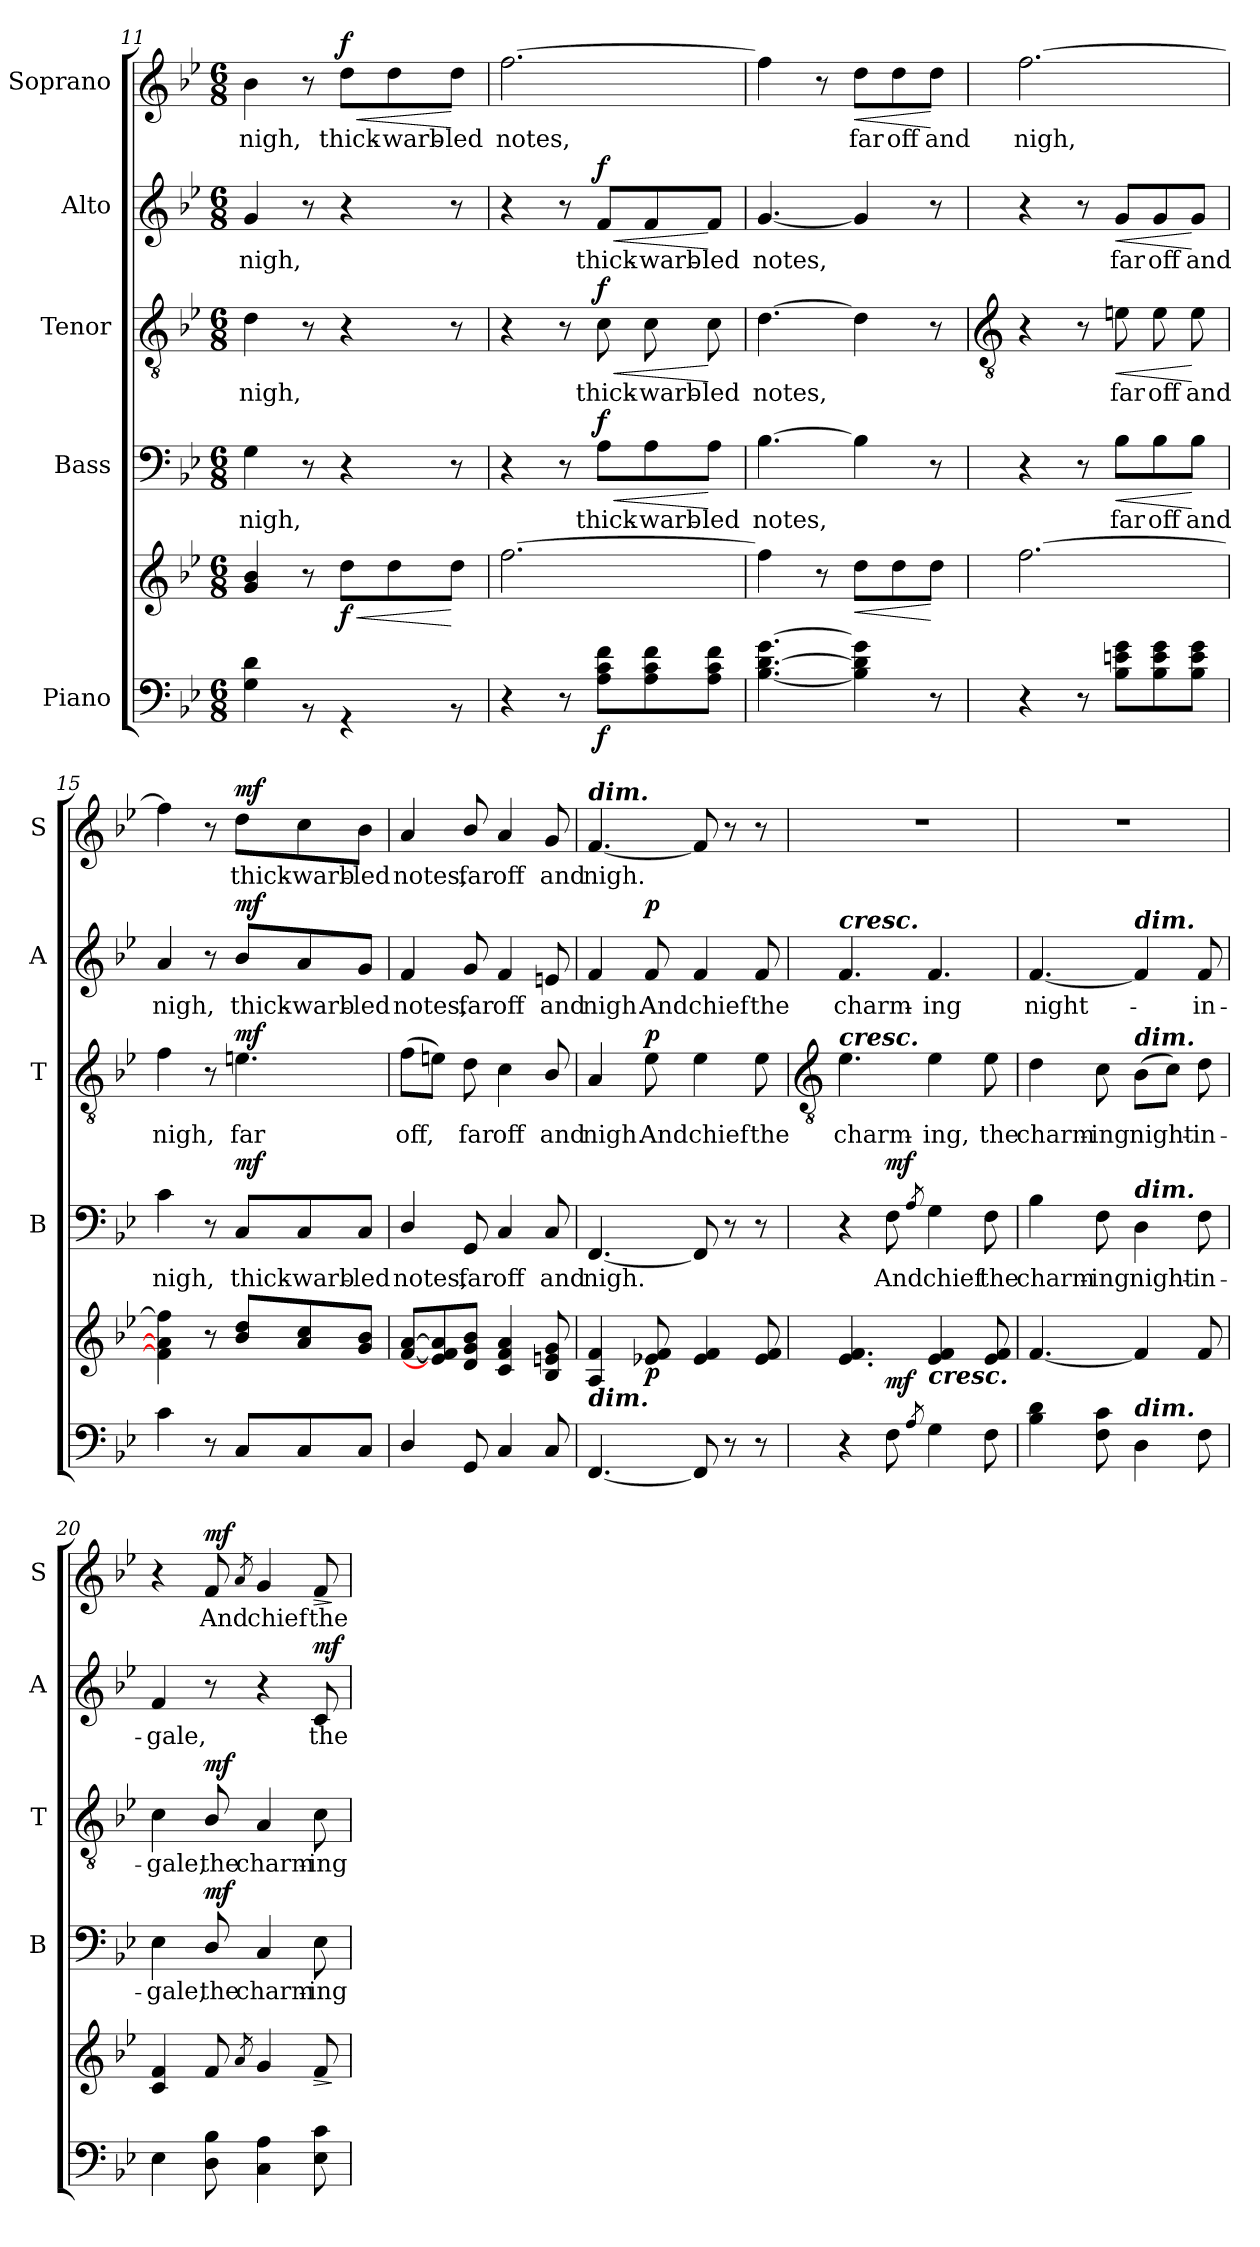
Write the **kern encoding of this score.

**kern	**kern	**dynam	**kern	**text	**dynam	**kern	**text	**dynam	**kern	**text	**dynam	**kern	**text	**dynam
*part5	*part5	*part5	*part4	*part4	*part4	*part3	*part3	*part3	*part2	*part2	*part2	*part1	*part1	*part1
*staff6	*staff5	*staff5/6	*staff4	*staff4	*staff4	*staff3	*staff3	*staff3	*staff2	*staff2	*staff2	*staff1	*staff1	*staff1
*I"Piano	*	*	*I"Bass	*	*	*I"Tenor	*	*	*I"Alto	*	*	*I"Soprano	*	*
*	*	*	*I'B	*	*	*I'T	*	*	*I'A	*	*	*I'S	*	*
*clefF4	*clefG2	*	*clefF4	*	*	*clefGv2	*	*	*clefG2	*	*	*clefG2	*	*
*k[b-e-]	*k[b-e-]	*	*k[b-e-]	*	*	*k[b-e-]	*	*	*k[b-e-]	*	*	*k[b-e-]	*	*
*B-:	*B-:	*	*B-:	*	*	*B-:	*	*	*B-:	*	*	*B-:	*	*
*M6/8	*M6/8	*	*M6/8	*	*	*M6/8	*	*	*M6/8	*	*	*M6/8	*	*
=11	=11	=11	=11	=11	=11	=11	=11	=11	=11	=11	=11	=11	=11	=11
*^	*	*	*	*	*	*	*	*	*	*	*	*	*	*
!	!	!	!	!	!LO:LY:b	!	!	!LO:LY:b	!	!	!LO:LY:b	!	!	!LO:LY:b	!
2.ryy	4G 4d	4g 4b-	.	4G	nigh,	.	4d	nigh,	.	4g	nigh,	.	4b-	nigh,	.
.	8r	8r	.	8r	.	.	8r	.	.	8r	.	.	8r	.	.
!	!	!	!LO:HP:b	!	!	!	!	!	!	!	!	!	!	!LO:LY:b	!LO:HP:b
!	!	!	!LO:DY:n=1:b	!	!	!	!	!	!	!	!	!	!	!	!LO:DY:n=1:b
.	4r	8ddL	< f	4r	.	.	4r	.	.	4r	.	.	8dd\L	thick-	< f
!	!	!	!	!	!	!	!	!	!	!	!	!	!	!LO:LY:b	!
.	.	8dd	.	.	.	.	.	.	.	.	.	.	8dd\	-warb-	.
!	!	!	!	!	!	!	!	!	!	!	!	!	!	!LO:LY:b	!
.	8r	8ddJ	[	8r	.	.	8r	.	.	8r	.	.	8dd\J	-led	[
=12	=12	=12	=12	=12	=12	=12	=12	=12	=12	=12	=12	=12	=12	=12	=12
!	!	!	!	!	!	!	!	!	!	!	!	!	!	!LO:LY:b	!
2ryy	4r	[2.ff	.	4r	.	.	4r	.	.	4r	.	.	[2.ff	notes,	.
.	8r	.	.	8r	.	.	8r	.	.	8r	.	.	.	.	.
!	!	!	!LO:DY:b=2	!	!LO:LY:b	!LO:HP:b	!	!LO:LY:b	!LO:HP:b	!	!LO:LY:b	!LO:HP:b	!	!	!
!	!	!	!	!	!	!LO:DY:n=1:b	!	!	!LO:DY:n=1:b	!	!	!LO:DY:n=1:b	!	!	!
.	8A 8c 8fL	.	f	8A\L	thick-	< f	8c	thick-	< f	8f/L	thick-	< f	.	.	.
!	!	!	!	!	!LO:LY:b	!	!	!LO:LY:b	!	!	!LO:LY:b	!	!	!	!
8ryy	8A 8c 8f	.	.	8A\	-warb-	.	8c	-warb-	.	8f/	-warb-	.	.	.	.
!	!	!	!	!	!LO:LY:b	!	!	!LO:LY:b	!	!	!LO:LY:b	!	!	!	!
8ryy	8A 8c 8fJ	.	.	8A\J	-led	[	8c	-led	[	8f/J	-led	[	.	.	.
=13	=13	=13	=13	=13	=13	=13	=13	=13	=13	=13	=13	=13	=13	=13	=13
!	!	!	!	!	!LO:LY:b	!	!	!LO:LY:b	!	!	!LO:LY:b	!	!	!	!
2ryy	[4.B- [4.d [4.g	4ff]	.	[4.B-	notes,	.	[4.d	notes,	.	[4.g	notes,	.	4ff]	.	.
.	.	8r	.	.	.	.	.	.	.	.	.	.	8r	.	.
!	!	!	!LO:HP:b	!	!	!	!	!	!	!	!	!	!	!LO:LY:b	!LO:HP:b
.	4B-] 4d] 4g]	8ddL	<	4B-]	.	.	4d]	.	.	4g]	.	.	8dd\L	far	<
!	!	!	!	!	!	!	!	!	!	!	!	!	!	!LO:LY:b	!
8ryy	.	8dd	.	.	.	.	.	.	.	.	.	.	8dd\	off	.
!	!	!	!	!	!	!	!	!	!	!	!	!	!	!LO:LY:b	!
8ryy	8r	8ddJ	[	8r	.	.	8r	.	.	8r	.	.	8dd\J	and	[
*v	*v	*	*	*	*	*	*	*	*	*	*	*	*	*	*
!!LO:LB:g=z
=14	=14	=14	=14	=14	=14	=14	=14	=14	=14	=14	=14	=14	=14	=14
*	*	*	*	*	*	*clefGv2	*	*	*	*	*	*	*	*
*^	*	*	*	*	*	*	*	*	*	*	*	*	*	*
!	!	!	!	!	!	!	!	!	!	!	!	!	!	!LO:LY:b	!
*v	*v	*	*	*	*	*	*	*	*	*	*	*	*	*	*
4r	[2.ff	.	4r	.	.	4r	.	.	4r	.	.	[2.ff	nigh,	.
8r	.	.	8r	.	.	8r	.	.	8r	.	.	.	.	.
!	!	!	!	!LO:LY:b	!LO:HP:b	!	!LO:LY:b	!LO:HP:b	!	!LO:LY:b	!LO:HP:b	!	!	!
8B- 8en 8gL	.	.	8B-\L	far	<	8en	far	<	8g/L	far	<	.	.	.
!	!	!	!	!LO:LY:b	!	!	!LO:LY:b	!	!	!LO:LY:b	!	!	!	!
8B- 8e 8g	.	.	8B-\	off	.	8e	off	.	8g/	off	.	.	.	.
!	!	!	!	!LO:LY:b	!	!	!LO:LY:b	!	!	!LO:LY:b	!	!	!	!
8B- 8e 8gJ	.	.	8B-\J	and	[	8e	and	[	8g/J	and	[	.	.	.
=15	=15	=15	=15	=15	=15	=15	=15	=15	=15	=15	=15	=15	=15	=15
!	!	!	!	!LO:LY:b	!	!	!LO:LY:b	!	!	!LO:LY:b	!	!	!	!
4c	4f] 4a] 4ff]	.	4c	nigh,	.	4f	nigh,	.	4a	nigh,	.	4ff]	.	.
8r	8r	.	8r	.	.	8r	.	.	8r	.	.	8r	.	.
!	!	!LO:DY:b=2	!	!LO:LY:b	!	!	!LO:LY:b	!	!	!LO:LY:b	!	!	!LO:LY:b	!
!	!	!LO:DY:n=1:b	!	!	!LO:DY:b	!	!	!LO:DY:b	!	!	!LO:DY:b	!	!	!LO:DY:b
8C/L	8b-/ 8dd/L	mf mf	8C/L	thick-	mf	4.en	far	mf	8b-/L	thick-	mf	8dd\L	thick-	mf
!	!	!	!	!LO:LY:b	!	!	!	!	!	!LO:LY:b	!	!	!LO:LY:b	!
8C/	8a/ 8cc/	.	8C/	-warb-	.	.	.	.	8a/	-warb-	.	8cc\	-warb-	.
!	!	!	!	!LO:LY:b	!	!	!	!	!	!LO:LY:b	!	!	!LO:LY:b	!
8C/J	8g/ 8b-/J	.	8C/J	-led	.	.	.	.	8g/J	-led	.	8b-\J	-led	.
=16	=16	=16	=16	=16	=16	=16	=16	=16	=16	=16	=16	=16	=16	=16
!	!	!	!	!LO:LY:b	!	!	!LO:LY:b	!	!	!LO:LY:b	!	!	!LO:LY:b	!
4D/	[8f [8aL	.	4D/	notes,	.	(>8fL	off,	.	4f	notes,	.	4a	notes,	.
.	8e] 8f] 8a]	.	.	.	.	8enJ)	.	.	.	.	.	.	.	.
!	!	!	!	!LO:LY:b	!	!	!LO:LY:b	!	!	!LO:LY:b	!	!	!LO:LY:b	!
8GG	8d/ 8g/ 8b-/J	.	8GG	far	.	8d	far	.	8g	far	.	8b-/	far	.
!	!	!	!	!LO:LY:b	!	!	!LO:LY:b	!	!	!LO:LY:b	!	!	!LO:LY:b	!
4C	4c 4f 4a	.	4C	off	.	4c	off	.	4f	off	.	4a	off	.
!	!	!	!	!LO:LY:b	!	!	!LO:LY:b	!	!	!LO:LY:b	!	!	!LO:LY:b	!
8C	8B- 8e 8g	.	8C	and	.	8B-/	and	.	8en	and	.	8g	and	.
=17	=17	=17	=17	=17	=17	=17	=17	=17	=17	=17	=17	=17	=17	=17
!	!	!	!	!	!	!	!	!	!	!	!	!LO:TX:a:Bi:t=dim.	!	!
!	!LO:TX:b:Bi:t=dim.	!	!	!	!	!	!	!	!	!	!	!	!	!
!	!	!	!	!LO:LY:b	!	!	!LO:LY:b	!	!	!LO:LY:b	!	!	!LO:LY:b	!
[4.FF	4A 4f	.	[4.FF	nigh.	.	4A	nigh.	.	4f	nigh.	.	[4.f	nigh.	.
!	!	!LO:DY:b	!	!	!	!	!LO:LY:b	!LO:DY:b	!	!LO:LY:b	!LO:DY:b	!	!	!
.	8e-X 8f	p	.	.	.	8e-	And	p	8f	And	p	.	.	.
!	!	!	!	!	!	!	!LO:LY:b	!	!	!LO:LY:b	!	!	!	!
8FF]	4e- 4f	.	8FF]	.	.	4e-	chief	.	4f	chief	.	8f]	.	.
8r	.	.	8r	.	.	.	.	.	.	.	.	8r	.	.
!	!	!	!	!	!	!	!LO:LY:b	!	!	!LO:LY:b	!	!	!	!
8r	8e- 8f	.	8r	.	.	8e-	the	.	8f	the	.	8r	.	.
!!LO:LB:g=z
=18	=18	=18	=18	=18	=18	=18	=18	=18	=18	=18	=18	=18	=18	=18
*	*	*	*	*	*	*clefGv2	*	*	*	*	*	*	*	*
!	!	!	!	!	!	!	!	!	!LO:TX:a:Bi:t=cresc.	!	!	!	!	!
!	!	!	!	!	!	!LO:TX:a:Bi:t=cresc.	!	!	!	!	!	!	!	!
!	!	!	!	!	!	!	!LO:LY:b	!	!	!LO:LY:b	!	!LO:N:vis=1	!	!
4r	4.e- 4.f	.	4r	.	.	4.e-	charm-	.	4.f	charm-	.	2.r	.	.
!	!	!LO:DY:a=2	!	!LO:LY:b	!LO:DY:b	!	!	!	!	!	!	!	!	!
8FL	.	mf	8F	And	mf	.	.	.	.	.	.	.	.	.
8qA/J	.	.	8qA/	.	.	.	.	.	.	.	.	.	.	.
!	!LO:TX:b:Bi:t=cresc.	!	!	!	!	!	!	!	!	!	!	!	!	!
!	!	!	!	!LO:LY:b	!	!	!LO:LY:b	!	!	!LO:LY:b	!	!	!	!
4G	4e- 4f	.	4G	chief	.	4e-	-ing,	.	4.f	-ing	.	.	.	.
!	!	!	!	!LO:LY:b	!	!	!LO:LY:b	!	!	!	!	!	!	!
8F	8e- 8f	.	8F	the	.	8e-	the	.	.	.	.	.	.	.
=19	=19	=19	=19	=19	=19	=19	=19	=19	=19	=19	=19	=19	=19	=19
!	!	!	!	!LO:LY:b	!	!	!LO:LY:b	!	!	!LO:LY:b	!	!LO:N:vis=1	!	!
4B- 4d	[4.f	.	4B-	charm-	.	4d	charm-	.	[4.f	night-	.	2.r	.	.
!	!	!	!	!LO:LY:b	!	!	!LO:LY:b	!	!	!	!	!	!	!
8F 8c	.	.	8F	-ing	.	8c	-ing	.	.	.	.	.	.	.
!	!	!	!	!	!	!	!	!	!LO:TX:a:Bi:t=dim.	!	!	!	!	!
!	!	!	!	!	!	!LO:TX:a:Bi:t=dim.	!	!	!	!	!	!	!	!
!	!	!	!LO:TX:a:Bi:t=dim.	!	!	!	!	!	!	!	!	!	!	!
!LO:TX:a:Bi:t=dim.	!	!	!	!	!	!	!	!	!	!	!	!	!	!
!	!	!	!	!LO:LY:b	!	!	!LO:LY:b	!	!	!	!	!	!	!
4D	4f]	.	4D	night-	.	(>8B-L	night-	.	4f]	.	.	.	.	.
.	.	.	.	.	.	8cJ)	.	.	.	.	.	.	.	.
!	!	!	!	!LO:LY:b	!	!	!LO:LY:b	!	!	!LO:LY:b	!	!	!	!
8F	8f	.	8F	-in-	.	8d	in-	.	8f	in-	.	.	.	.
=20	=20	=20	=20	=20	=20	=20	=20	=20	=20	=20	=20	=20	=20	=20
!	!	!	!	!LO:LY:b	!	!	!LO:LY:b	!	!	!LO:LY:b	!	!	!	!
4E-	4c 4f	.	4E-	-gale,	.	4c	-gale,	.	4f	-gale,	.	4r	.	.
!	!	!LO:DY:b=2	!	!LO:LY:b	!	!	!LO:LY:b	!	!	!	!	!	!LO:LY:b	!
!	!	!LO:DY:n=1:b	!	!	!LO:DY:b	!	!	!LO:DY:b	!	!	!	!	!	!LO:DY:b
8D\ 8B-\	8fL	mf mf	8D/	the	mf	8B-/	the	mf	8r	.	.	8f	And	mf
.	8qaJ	.	.	.	.	.	.	.	.	.	.	8qa	.	.
!	!	!	!	!LO:LY:b	!	!	!LO:LY:b	!	!	!	!	!	!LO:LY:b	!
4C 4A	4g	.	4C	charm-	.	4A	charm-	.	4r	.	.	4g	chief	.
!	!	!LO:HP:b	!	!LO:LY:b	!	!	!LO:LY:b	!	!	!LO:LY:b	!LO:DY:b	!	!LO:LY:b	!LO:HP:b
8E- 8c	8f	>	8E-	-ing	.	8c	-ing	.	8c	the	mf	8f	the	>
.	.	]	.	.	.	.	.	.	.	.	.	.	.	]
=	=	=	=	=	=	=	=	=	=	=	=	=	=	=
*-	*-	*-	*-	*-	*-	*-	*-	*-	*-	*-	*-	*-	*-	*-
